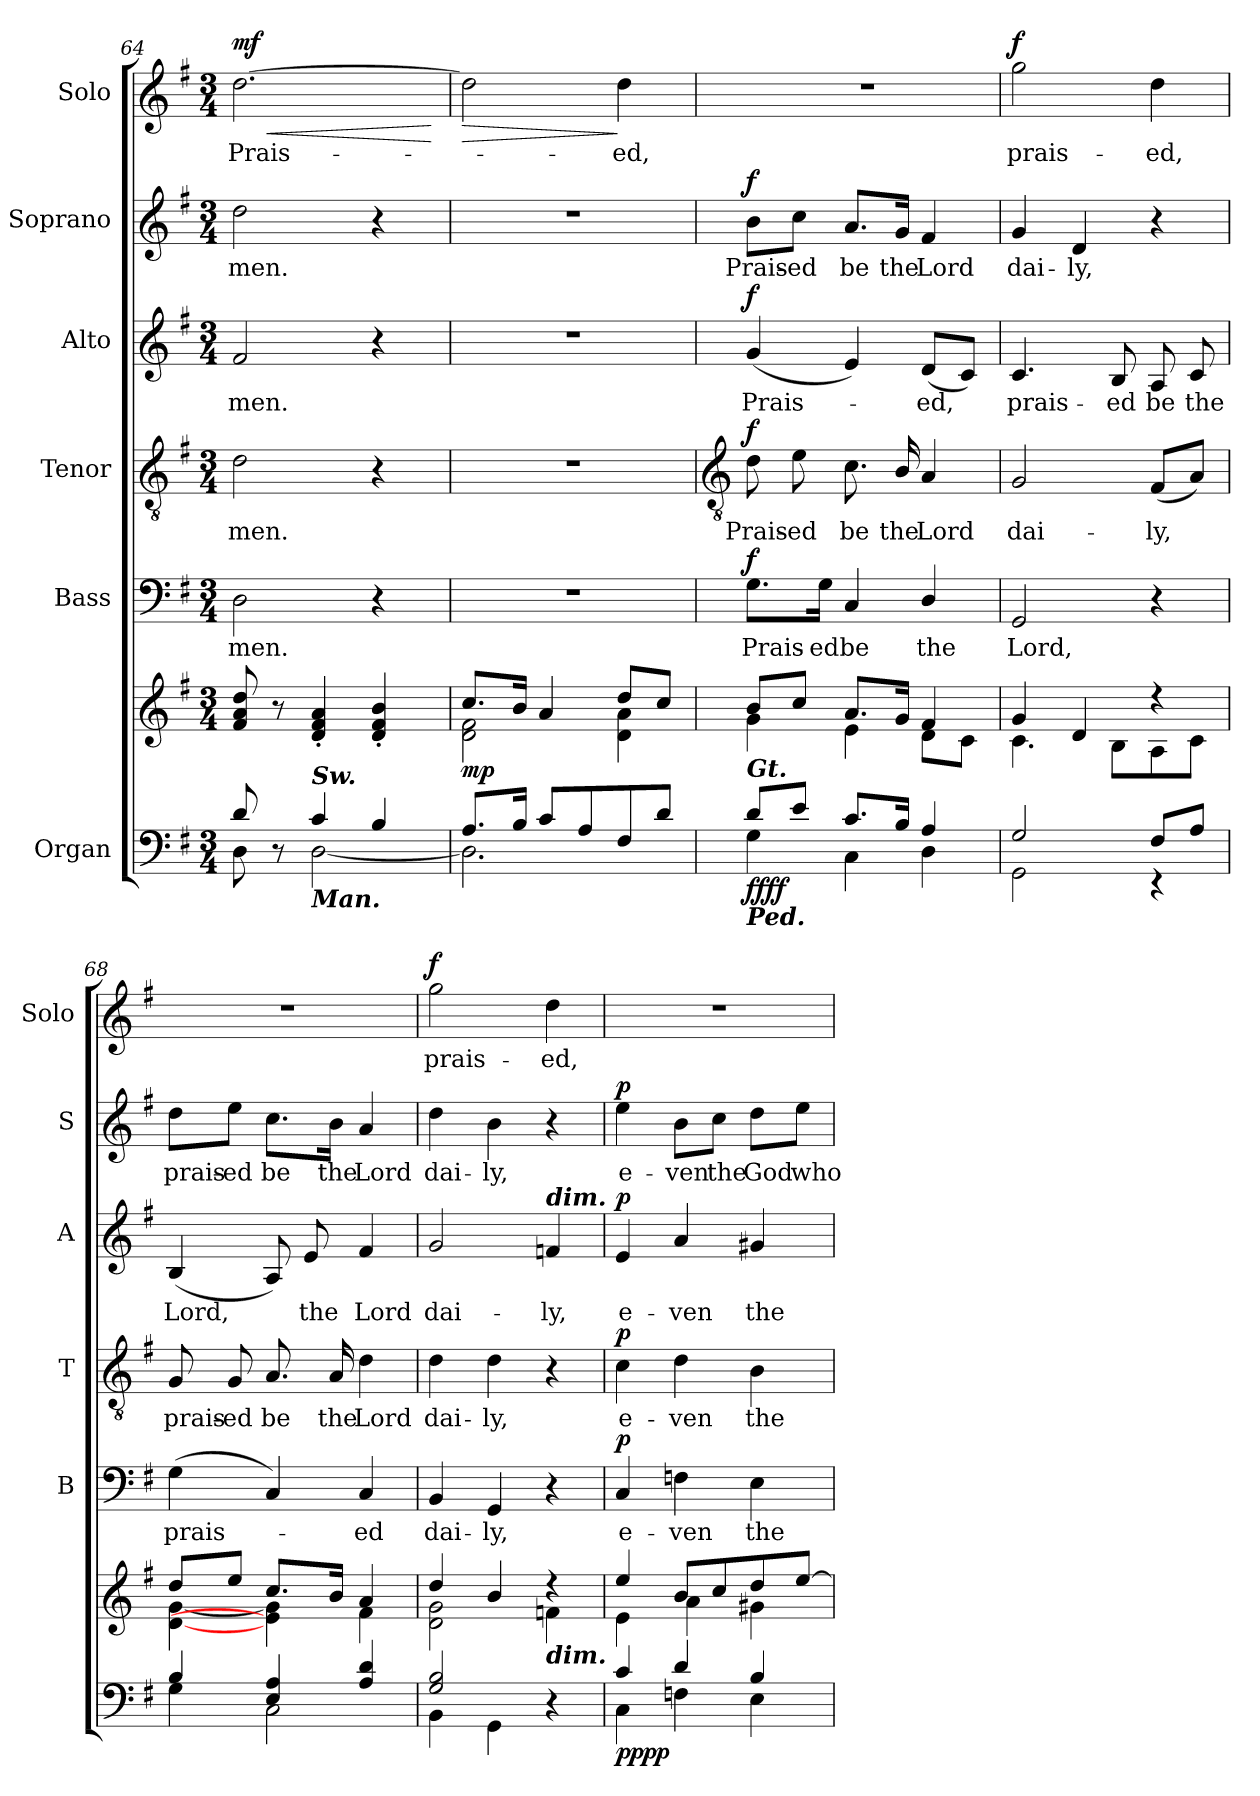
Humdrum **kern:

**kern	**kern	**dynam	**kern	**text	**dynam	**kern	**text	**dynam	**kern	**text	**dynam	**kern	**text	**dynam	**kern	**text	**dynam
*part6	*part6	*part6	*part5	*part5	*part5	*part4	*part4	*part4	*part3	*part3	*part3	*part2	*part2	*part2	*part1	*part1	*part1
*staff7	*staff6	*staff6/7	*staff5	*staff5	*staff5	*staff4	*staff4	*staff4	*staff3	*staff3	*staff3	*staff2	*staff2	*staff2	*staff1	*staff1	*staff1
*I"Organ	*	*	*I"Bass	*	*	*I"Tenor	*	*	*I"Alto	*	*	*I"Soprano	*	*	*I"Solo	*	*
*	*	*	*I'B	*	*	*I'T	*	*	*I'A	*	*	*I'S	*	*	*I'Solo	*	*
*clefF4	*clefG2	*	*clefF4	*	*	*clefGv2	*	*	*clefG2	*	*	*clefG2	*	*	*clefG2	*	*
*k[f#]	*k[f#]	*	*k[f#]	*	*	*k[f#]	*	*	*k[f#]	*	*	*k[f#]	*	*	*k[f#]	*	*
*G:	*G:	*	*G:	*	*	*G:	*	*	*G:	*	*	*G:	*	*	*G:	*	*
*M3/4	*M3/4	*	*M3/4	*	*	*M3/4	*	*	*M3/4	*	*	*M3/4	*	*	*M3/4	*	*
=64	=64	=64	=64	=64	=64	=64	=64	=64	=64	=64	=64	=64	=64	=64	=64	=64	=64
*^	*^	*	*	*	*	*	*	*	*	*	*	*	*	*	*	*	*
!	!	!	!	!	!	!LO:LY:b	!	!	!LO:LY:b	!	!	!LO:LY:b	!	!	!LO:LY:b	!	!	!LO:LY:b	!LO:HP:b
!	!	!	!	!	!	!	!	!	!	!	!	!	!	!	!	!	!	!	!LO:DY:n=1:b
8d/	8D\	8f#/ 8a/ 8dd/	2ryy	.	2D	men.	.	2d	men.	.	2f#	men.	.	2dd	men.	.	[2.dd	Prais-	< mf
8ryy	8r	8r	.	.	.	.	.	.	.	.	.	.	.	.	.	.	.	.	.
!LO:TX:a:Bi:t=Sw.	!	!	!	!	!	!	!	!	!	!	!	!	!	!	!	!	!	!	!
!LO:TX:b:Bi:t=Man.	!	!	!	!	!	!	!	!	!	!	!	!	!	!	!	!	!	!	!
!	!	!	!	!LO:DY:b=2	!	!	!	!	!	!	!	!	!	!	!	!	!	!	!
!	!	!	!	!LO:DY:n=1:b=2	!	!	!	!	!	!	!	!	!	!	!	!	!	!	!
!	!	!	!	!LO:DY:n=2:b	!	!	!	!	!	!	!	!	!	!	!	!	!	!	!
4c/	[2D\	4d/' 4f#/' 4a/'	.	mp mp mp	.	.	.	.	.	.	.	.	.	.	.	.	.	.	.
4B/	.	4d/' 4f#/' 4b/'	8ryy	.	4r	.	.	4r	.	.	4r	.	.	4r	.	.	.	.	.
.	.	.	8ryy	.	.	.	.	.	.	.	.	.	.	.	.	.	.	.	.
*v	*v	*	*	*	*	*	*	*	*	*	*	*	*	*	*	*	*	*	*
*	*v	*v	*	*	*	*	*	*	*	*	*	*	*	*	*	*	*	*
.	.	.	.	.	.	.	.	.	.	.	.	.	.	.	.	.	[
=65	=65	=65	=65	=65	=65	=65	=65	=65	=65	=65	=65	=65	=65	=65	=65	=65	=65
*^	*^	*	*	*	*	*	*	*	*	*	*	*	*	*	*	*	*
!	!	!	!	!LO:DY:b	!LO:N:vis=1	!	!	!LO:N:vis=1	!	!	!LO:N:vis=1	!	!	!LO:N:vis=1	!	!	!	!	!LO:HP:b
8.A/L	2.D\]	8.cc/L	2d\ 2f#\	mp	2.r	.	.	2.r	.	.	2.r	.	.	2.r	.	.	2dd]	.	>
16B/J	.	16b/J	.	.	.	.	.	.	.	.	.	.	.	.	.	.	.	.	.
8c/L	.	4a/	.	.	.	.	.	.	.	.	.	.	.	.	.	.	.	.	.
8A/	.	.	.	.	.	.	.	.	.	.	.	.	.	.	.	.	.	.	.
!	!	!	!	!	!	!	!	!	!	!	!	!	!	!	!	!	!	!LO:LY:b	!
8F#/	.	8dd/L	4d\ 4a\	.	.	.	.	.	.	.	.	.	.	.	.	.	4dd	ed,	]
8d/J	.	8cc/J	.	.	.	.	.	.	.	.	.	.	.	.	.	.	.	.	.
!!LO:LB:g=z
=66	=66	=66	=66	=66	=66	=66	=66	=66	=66	=66	=66	=66	=66	=66	=66	=66	=66	=66	=66
*	*	*	*	*	*	*	*	*clefGv2	*	*	*	*	*	*	*	*	*	*	*
!LO:TX:a:Bi:t=Gt.	!	!	!	!	!	!	!	!	!	!	!	!	!	!	!	!	!	!	!
!LO:TX:b:Bi:t=Ped.	!	!	!	!	!	!	!	!	!	!	!	!	!	!	!	!	!	!	!
!	!	!	!	!LO:DY:b=2	!	!LO:LY:b	!	!	!LO:LY:b	!	!	!LO:LY:b	!	!	!LO:LY:b	!	!LO:N:vis=1	!	!
!	!	!	!	!LO:DY:n=1:b=2	!	!	!	!	!	!	!	!	!	!	!	!	!	!	!
!	!	!	!	!LO:DY:n=2:b	!	!	!	!	!	!	!	!	!	!	!	!	!	!	!
!	!	!	!	!LO:DY:n=3:b	!	!	!LO:DY:b	!	!	!LO:DY:b	!	!	!LO:DY:b	!	!	!LO:DY:b	!	!	!
8d/L	4G\	8b/L	4g\	f f f f	8.G\L	Prais-	f	8d	Prais-	f	(<4g	Prais-	f	8b\L	Prais-	f	2.r	.	.
!	!	!	!	!	!	!	!	!	!LO:LY:b	!	!	!	!	!	!LO:LY:b	!	!	!	!
8e/J	.	8cc/J	.	.	.	.	.	8e	-ed	.	.	.	.	8cc\J	-ed	.	.	.	.
!	!	!	!	!	!	!LO:LY:b	!	!	!	!	!	!	!	!	!	!	!	!	!
.	.	.	.	.	16G\Jk	-ed	.	.	.	.	.	.	.	.	.	.	.	.	.
!	!	!	!	!	!	!LO:LY:b	!	!	!LO:LY:b	!	!	!	!	!	!LO:LY:b	!	!	!	!
8.c/L	4C\	8.a/L	4e\	.	4C	be	.	8.c	be	.	4e)	.	.	8.a/L	be	.	.	.	.
!	!	!	!	!	!	!	!	!	!LO:LY:b	!	!	!	!	!	!LO:LY:b	!	!	!	!
16B/J	.	16g/J	.	.	.	.	.	16B/	the	.	.	.	.	16g/Jk	the	.	.	.	.
!	!	!	!	!	!	!LO:LY:b	!	!	!LO:LY:b	!	!	!LO:LY:b	!	!	!LO:LY:b	!	!	!	!
4A/	4D\	4f#/	8d\L	.	4D/	the	.	4A	Lord	.	(<8dL	ed,	.	4f#	Lord	.	.	.	.
.	.	.	8c\J	.	.	.	.	.	.	.	8cJ)	.	.	.	.	.	.	.	.
=67	=67	=67	=67	=67	=67	=67	=67	=67	=67	=67	=67	=67	=67	=67	=67	=67	=67	=67	=67
!	!	!	!	!	!	!LO:LY:b	!	!	!LO:LY:b	!	!	!LO:LY:b	!	!	!LO:LY:b	!	!	!LO:LY:b	!LO:DY:b
2G/	2GG\	4g/	4.c\	.	2GG	Lord,	.	2G	dai-	.	4.c	prais-	.	4g	dai-	.	2gg	prais-	f
!	!	!	!	!	!	!	!	!	!	!	!	!	!	!	!LO:LY:b	!	!	!	!
.	.	4d/	.	.	.	.	.	.	.	.	.	.	.	4d	-ly,	.	.	.	.
!	!	!	!	!	!	!	!	!	!	!	!	!LO:LY:b	!	!	!	!	!	!	!
.	.	.	8B\L	.	.	.	.	.	.	.	8B	-ed	.	.	.	.	.	.	.
!	!	!	!	!	!	!	!	!	!LO:LY:b	!	!	!LO:LY:b	!	!	!	!	!	!LO:LY:b	!
8F#/L	4r	4r	8A\	.	4r	.	.	(<8F#L	-ly,	.	8A	be	.	4r	.	.	4dd	-ed,	.
!	!	!	!	!	!	!	!	!	!	!	!	!LO:LY:b	!	!	!	!	!	!	!
8A/J	.	.	8c\J	.	.	.	.	8AJ)	.	.	8c	the	.	.	.	.	.	.	.
=68	=68	=68	=68	=68	=68	=68	=68	=68	=68	=68	=68	=68	=68	=68	=68	=68	=68	=68	=68
!	!	!	!	!	!	!LO:LY:b	!	!	!LO:LY:b	!	!	!LO:LY:b	!	!	!LO:LY:b	!	!LO:N:vis=1	!	!
4B/	4G\	8dd/L	[4d\ [4g\	.	(<4G	prais-	.	8G	prais-	.	(<4B	Lord,	.	8dd\L	prais-	.	2.r	.	.
!	!	!	!	!	!	!	!	!	!LO:LY:b	!	!	!	!	!	!LO:LY:b	!	!	!	!
.	.	8ee/J	.	.	.	.	.	8G	-ed	.	.	.	.	8ee\J	-ed	.	.	.	.
!	!	!	!	!	!	!	!	!	!LO:LY:b	!	!	!	!	!	!LO:LY:b	!	!	!	!
4E/ 4A/	2C\	8.cc/L	4e\] 4g\]	.	4C)	.	.	8.A	be	.	8A)	.	.	8.cc\L	be	.	.	.	.
!	!	!	!	!	!	!	!	!	!	!	!	!LO:LY:b	!	!	!	!	!	!	!
.	.	.	.	.	.	.	.	.	.	.	8e	the	.	.	.	.	.	.	.
!	!	!	!	!	!	!	!	!	!LO:LY:b	!	!	!	!	!	!LO:LY:b	!	!	!	!
.	.	16b/J	.	.	.	.	.	16A	the	.	.	.	.	16b\Jk	the	.	.	.	.
!	!	!	!	!	!	!LO:LY:b	!	!	!LO:LY:b	!	!	!LO:LY:b	!	!	!LO:LY:b	!	!	!	!
4A/ 4d/	.	4a/	4f#\	.	4C	ed	.	4d	Lord	.	4f#	Lord	.	4a	Lord	.	.	.	.
=69	=69	=69	=69	=69	=69	=69	=69	=69	=69	=69	=69	=69	=69	=69	=69	=69	=69	=69	=69
!	!	!	!	!	!	!LO:LY:b	!	!	!LO:LY:b	!	!	!LO:LY:b	!	!	!LO:LY:b	!	!	!LO:LY:b	!LO:DY:b
2G/ 2B/	4BB\	4dd/	2d\ 2g\	.	4BB	dai-	.	4d	dai-	.	2g	dai-	.	4dd	dai-	.	2gg	prais-	f
!	!	!	!	!	!	!LO:LY:b	!	!	!LO:LY:b	!	!	!	!	!	!LO:LY:b	!	!	!	!
.	4GG\	4b/	.	.	4GG	-ly,	.	4d	-ly,	.	.	.	.	4b	-ly,	.	.	.	.
!	!	!	!	!	!	!	!	!	!	!	!LO:TX:a:Bi:t=dim.	!	!	!	!	!	!	!	!
!	!	!LO:TX:b:Bi:t=dim.	!	!	!	!	!	!	!	!	!	!	!	!	!	!	!	!	!
!	!	!	!	!	!	!	!	!	!	!	!	!LO:LY:b	!	!	!	!	!	!LO:LY:b	!
4r	4ryy	4r	4fn\	.	4r	.	.	4r	.	.	4fn	-ly,	.	4r	.	.	4dd	-ed,	.
=70	=70	=70	=70	=70	=70	=70	=70	=70	=70	=70	=70	=70	=70	=70	=70	=70	=70	=70	=70
!	!	!	!	!LO:DY:b=2	!	!LO:LY:b	!	!	!LO:LY:b	!	!	!LO:LY:b	!	!	!LO:LY:b	!	!LO:N:vis=1	!	!
!	!	!	!	!LO:DY:n=1:b=2	!	!	!	!	!	!	!	!	!	!	!	!	!	!	!
!	!	!	!	!LO:DY:n=2:b	!	!	!	!	!	!	!	!	!	!	!	!	!	!	!
!	!	!	!	!LO:DY:n=3:b	!	!	!LO:DY:b	!	!	!LO:DY:b	!	!	!LO:DY:b	!	!	!LO:DY:b	!	!	!
4c/	4C\	4ee/	4e\	p p p p	4C	e-	p	4c	e-	p	4e	e-	p	4ee	e-	p	2.r	.	.
!	!	!	!	!	!	!LO:LY:b	!	!	!LO:LY:b	!	!	!LO:LY:b	!	!	!LO:LY:b	!	!	!	!
4d/	4Fn\	8b/L	4a\	.	4Fn	-ven	.	4d	-ven	.	4a	-ven	.	8b\L	-ven	.	.	.	.
!	!	!	!	!	!	!	!	!	!	!	!	!	!	!	!LO:LY:b	!	!	!	!
.	.	8cc/	.	.	.	.	.	.	.	.	.	.	.	8cc\J	the	.	.	.	.
!	!	!	!	!	!	!LO:LY:b	!	!	!LO:LY:b	!	!	!LO:LY:b	!	!	!LO:LY:b	!	!	!	!
4B/	4E\	8dd/	4g#X\	.	4E	the	.	4B	the	.	4g#X	the	.	8dd\L	God	.	.	.	.
!	!	!	!	!	!	!	!	!	!	!	!	!	!	!	!LO:LY:b	!	!	!	!
.	.	[8ee/J	.	.	.	.	.	.	.	.	.	.	.	8ee\J	who	.	.	.	.
*v	*v	*	*	*	*	*	*	*	*	*	*	*	*	*	*	*	*	*	*
*	*v	*v	*	*	*	*	*	*	*	*	*	*	*	*	*	*	*	*
=	=	=	=	=	=	=	=	=	=	=	=	=	=	=	=	=	=
*-	*-	*-	*-	*-	*-	*-	*-	*-	*-	*-	*-	*-	*-	*-	*-	*-	*-
